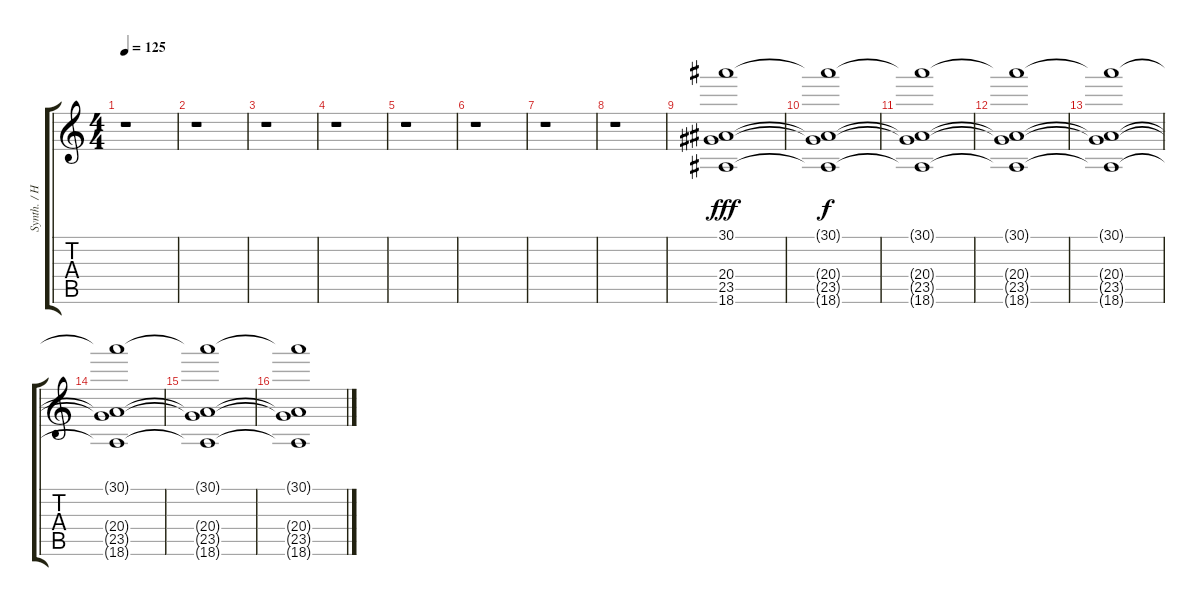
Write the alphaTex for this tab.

\track ("Synth. / High Strings" "Synth. / H") {instrument synthstrings1}
\staff {score tabs}
\tuning (E4 B3 G3 D3 A2 E2) {hide}
\ts (4 4)
\tempo 125
\clef g2
\ks c
r.1{dy mf} |
r.1 |
r.1 |
r.1 |
r.1 |
r.1 |
r.1 |
r.1 |
(30.1 20.4 23.5 18.6).1{dy fff} |
(30.1{t} 20.4{t} 23.5{t} 18.6{t}).1{dy f} |
(30.1{t} 20.4{t} 23.5{t} 18.6{t}).1 |
(30.1{t} 20.4{t} 23.5{t} 18.6{t}).1 |
(30.1{t} 20.4{t} 23.5{t} 18.6{t}).1 |
(30.1{t} 20.4{t} 23.5{t} 18.6{t}).1 |
(30.1{t} 20.4{t} 23.5{t} 18.6{t}).1 |
(30.1{t} 20.4{t} 23.5{t} 18.6{t}).1
